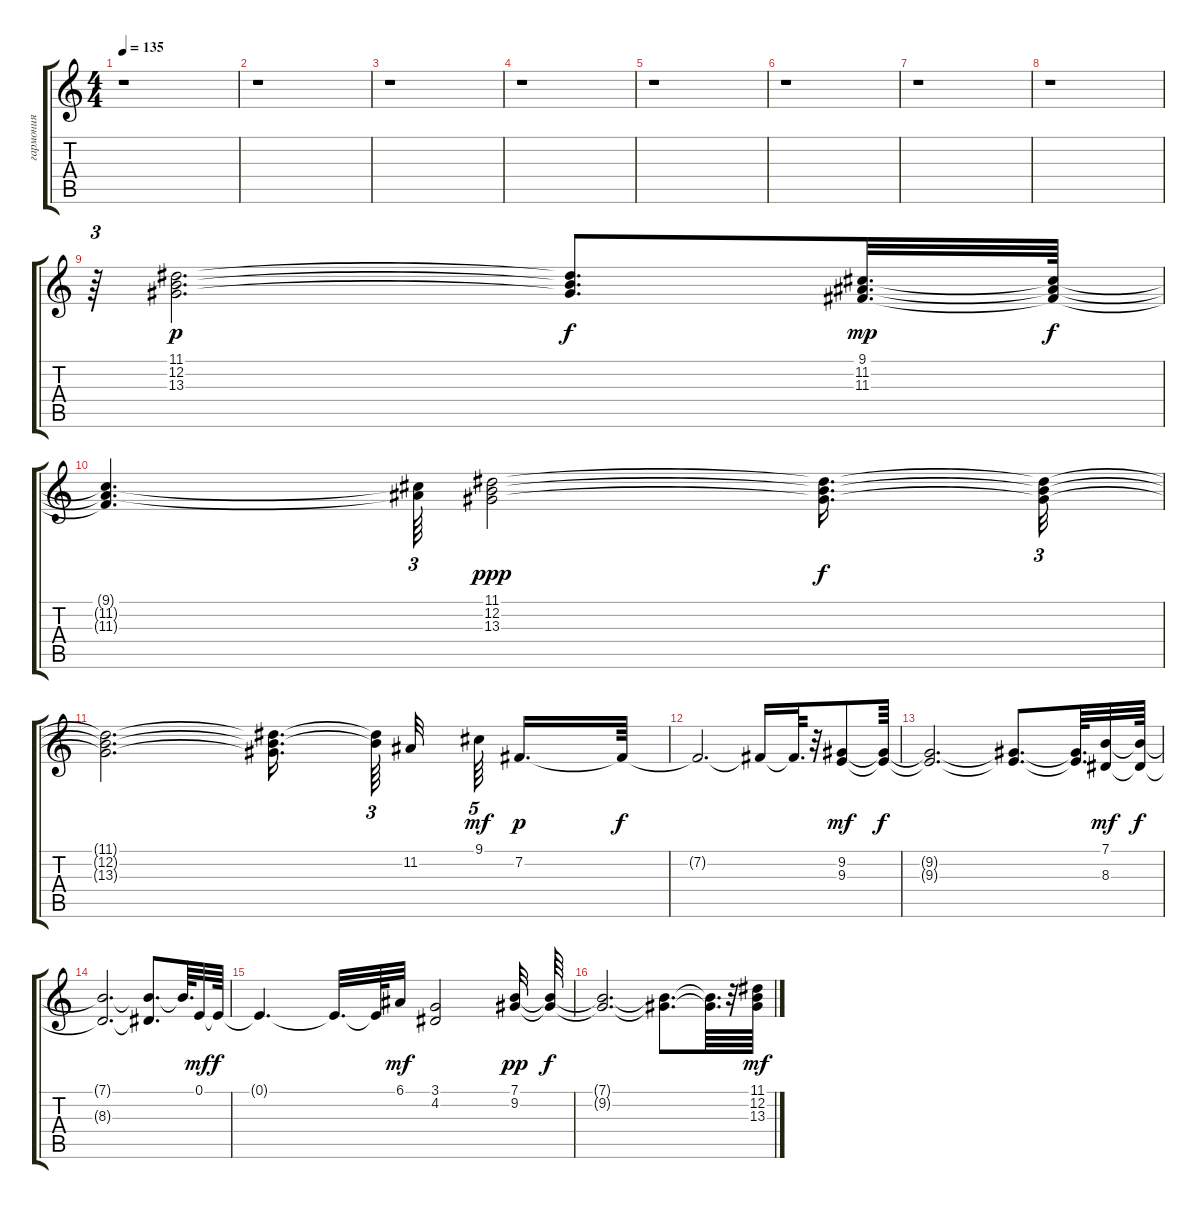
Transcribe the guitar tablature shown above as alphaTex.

\track ("гармония" "гармония") {instrument synthstrings2}
\staff {score tabs}
\tuning (E4 B3 G3 D3 A2 E2) {hide}
\ts (4 4)
\tempo 135
\clef g2
\ks c
r.1{dy f} |
r.1 |
r.1 |
r.1 |
r.1 |
r.1 |
r.1 |
r.1 |
r.64{tu (3 2)} (11.1 12.2 13.3).2{d dy p} (11.1{t} 12.2{t} 13.3{t}).8{d dy f} (9.1 11.2 11.3).32{d dy mp} (9.1{t} 11.2{t} 11.3{t}).64{dy f} |
(9.1{t} 11.2{t} 11.3{t}).4{d} (9.1{t} 11.2{t}).64{tu (3 2)} (11.1 12.2 13.3).2{dy ppp} (11.1{t} 12.2{t} 13.3{t}).16{d dy f} (11.1{t} 12.2{t} 13.3{t}).32{tu (3 2)} |
(11.1{t} 12.2{t} 13.3{t}).2{d} (11.1{t} 12.2{t} 13.3{t}).16{d beam splitsecondary} (11.1{t} 12.2{t}).64{tu (3 2) beam splitsecondary} 11.2.32{beam splitsecondary} 9.1.64{tu (5 4) dy mf beam splitsecondary} 7.2.16{d dy p} 7.2{t}.64{dy f} |
7.2{t}.2{d} 7.2{t}.16 7.2{t}.64{d} r.32 (9.2 9.3).8{dy mf} (9.2{t} 9.3{t}).64{dy f} |
(9.2{t} 9.3{t}).2{d} (9.2{t} 9.3{t}).8{d} (9.2{t} 9.3{t}).64{d} (7.1 8.3).32{dy mf} (7.1{t} 8.3{t}).64{dy f} |
(7.1{t} 8.3{t}).2{d} (7.1{t} 8.3{t}).8{d} 7.1{t}.64{d} 0.1.32{dy mf} 0.1{t}.64{dy f} |
0.1{t}.4{d} 0.1{t}.32{d} 0.1{t}.64 6.1.32{dy mf} (3.1 4.2).2 (7.1 9.2).32{dy pp} (7.1{t} 9.2{t}).64{dy f} |
(7.1{t} 9.2{t}).2{d} (7.1{t} 9.2{t}).8{d} (7.1{t} 9.2{t}).64{d} r.32 (11.1 12.2 13.3).64{dy mf}
